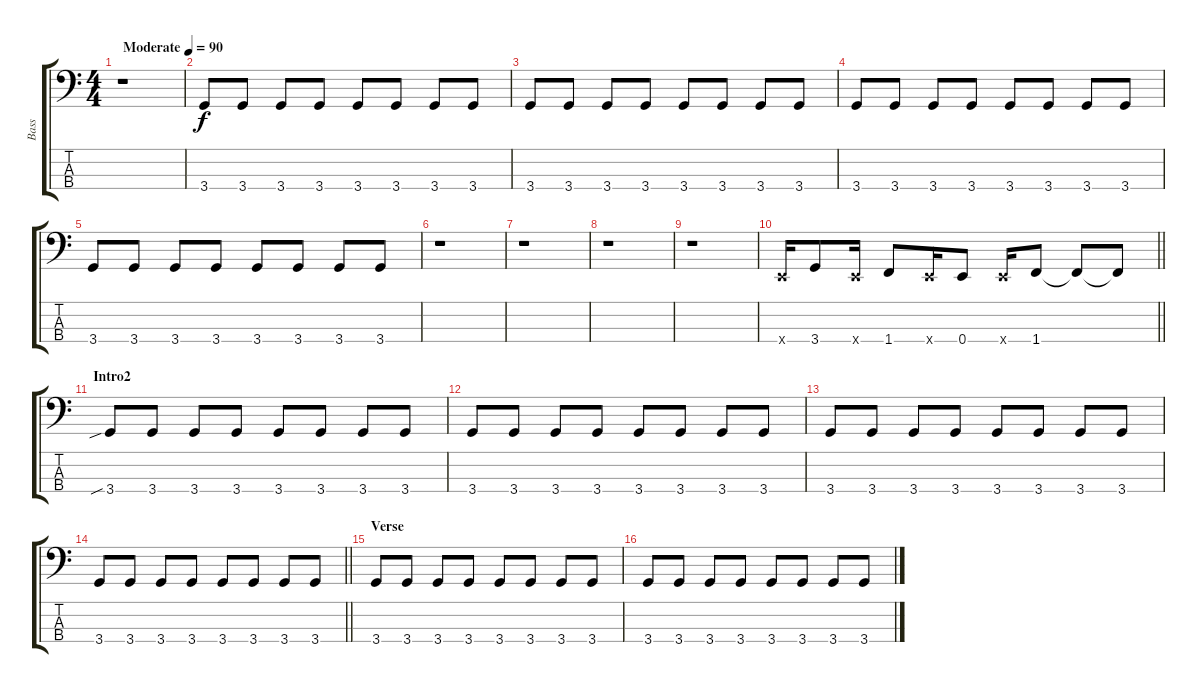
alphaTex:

\track ("Bass" "Bass") {instrument electricbassfinger}
\staff {score tabs}
\tuning (G2 D2 A1 E1) {hide}
\ts (4 4)
\tempo (90 "Moderate")
\clef f4
\ks c
r.1{dy f instrument electricbassfinger} |
3.4.8 3.4.8 3.4.8 3.4.8 3.4.8 3.4.8 3.4.8 3.4.8 |
3.4.8 3.4.8 3.4.8 3.4.8 3.4.8 3.4.8 3.4.8 3.4.8 |
3.4.8 3.4.8 3.4.8 3.4.8 3.4.8 3.4.8 3.4.8 3.4.8 |
3.4.8 3.4.8 3.4.8 3.4.8 3.4.8 3.4.8 3.4.8 3.4.8 |
r.1 |
r.1 |
r.1 |
r.1 |
\barLineRight lightlight
0.4{x}.16 3.4.8 0.4{x}.16 1.4.8 0.4{x}.16 0.4.8 0.4{x}.16 1.4.8 1.4{t}.8 1.4{t}.8 |
\section ("" "Intro2")
3.4{sib}.8 3.4.8 3.4.8 3.4.8 3.4.8 3.4.8 3.4.8 3.4.8 |
3.4.8 3.4.8 3.4.8 3.4.8 3.4.8 3.4.8 3.4.8 3.4.8 |
3.4.8 3.4.8 3.4.8 3.4.8 3.4.8 3.4.8 3.4.8 3.4.8 |
\barLineRight lightlight
3.4.8 3.4.8 3.4.8 3.4.8 3.4.8 3.4.8 3.4.8 3.4.8 |
\section ("" "Verse")
3.4.8 3.4.8 3.4.8 3.4.8 3.4.8 3.4.8 3.4.8 3.4.8 |
3.4.8 3.4.8 3.4.8 3.4.8 3.4.8 3.4.8 3.4.8 3.4.8
